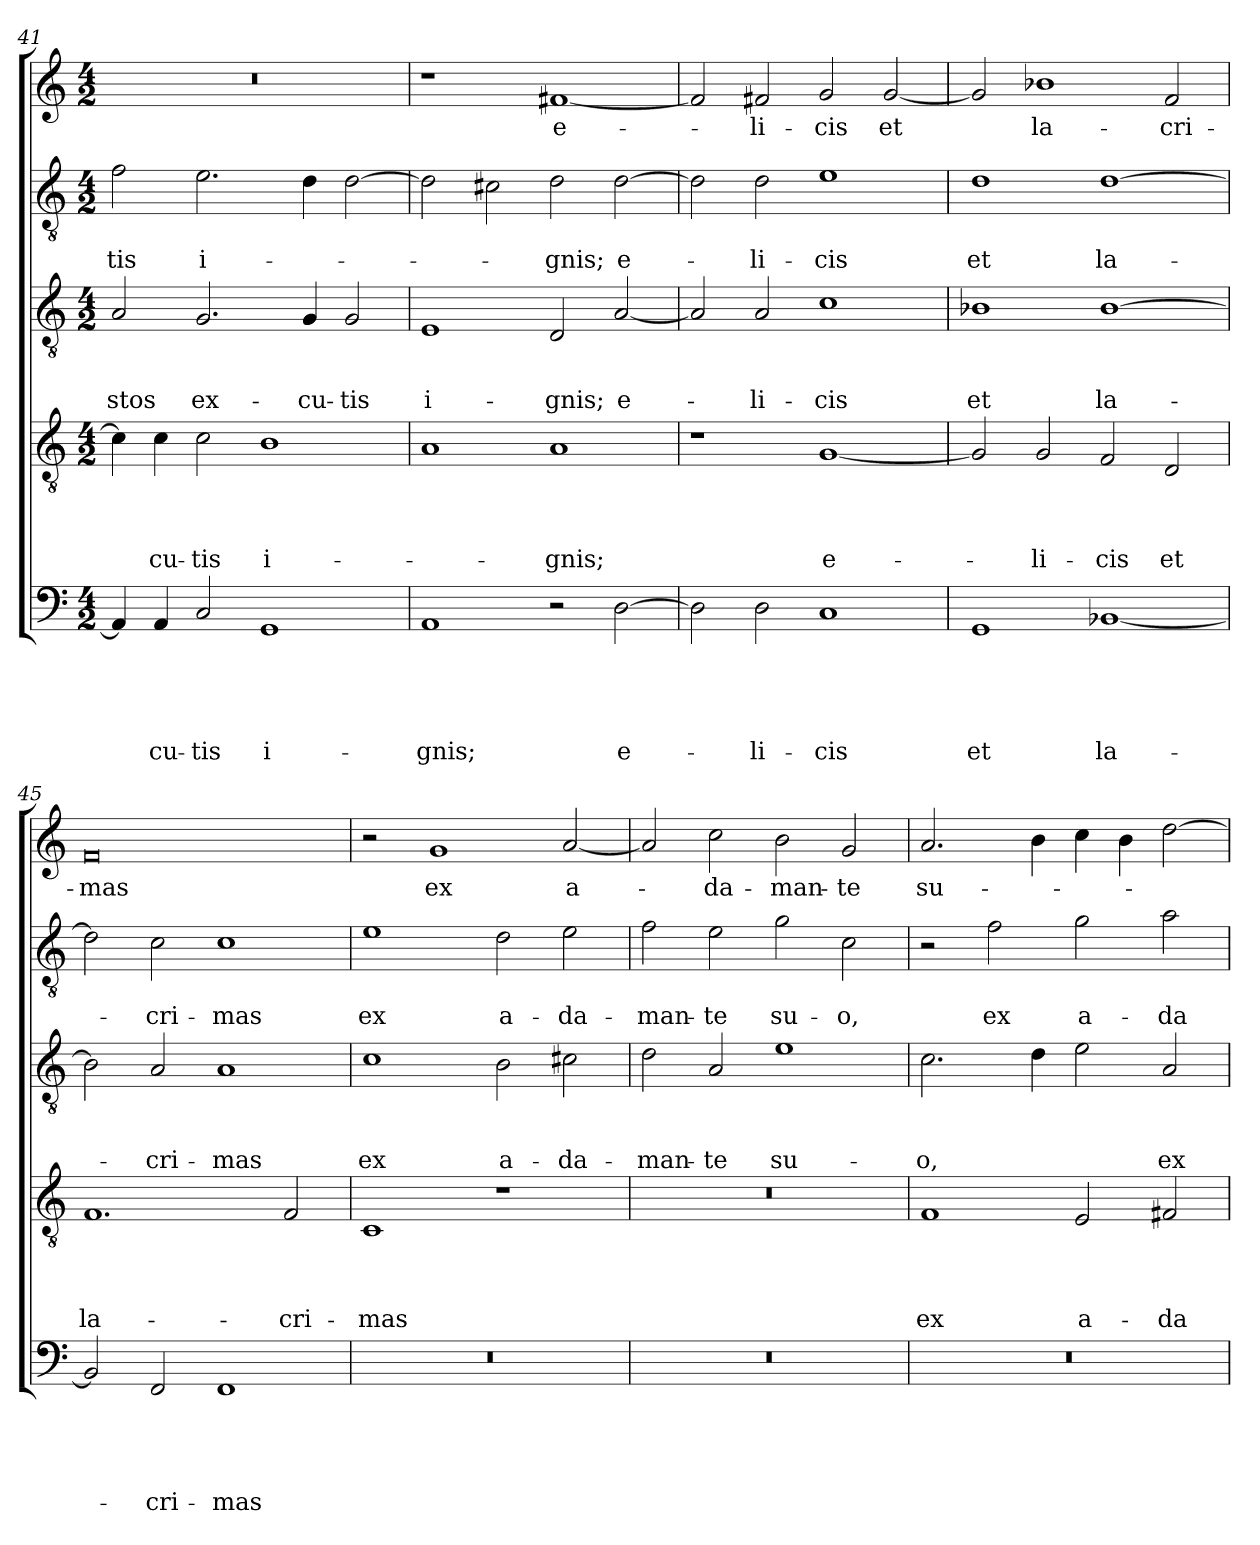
**kern	**text	**text	**text	**text	**text	**kern	**text	**text	**text	**text	**kern	**text	**text	**text	**kern	**text	**text	**kern	**text
*part5	*part5	*part5	*part5	*part5	*part5	*part4	*part4	*part4	*part4	*part4	*part3	*part3	*part3	*part3	*part2	*part2	*part2	*part1	*part1
*staff5	*staff5	*staff5	*staff5	*staff5	*staff5	*staff4	*staff4	*staff4	*staff4	*staff4	*staff3	*staff3	*staff3	*staff3	*staff2	*staff2	*staff2	*staff1	*staff1
*clefF4	*	*	*	*	*	*clefGv2	*	*	*	*	*clefGv2	*	*	*	*clefGv2	*	*	*clefG2	*
*k[]	*	*	*	*	*	*k[]	*	*	*	*	*k[]	*	*	*	*k[]	*	*	*k[]	*
*C:	*	*	*	*	*	*C:	*	*	*	*	*C:	*	*	*	*C:	*	*	*C:	*
*M4/2	*	*	*	*	*	*M4/2	*	*	*	*	*M4/2	*	*	*	*M4/2	*	*	*M4/2	*
=41	=41	=41	=41	=41	=41	=41	=41	=41	=41	=41	=41	=41	=41	=41	=41	=41	=41	=41	=41
!	!	!	!	!	!	!	!	!	!	!	!	!	!	!LO:LY:b	!	!	!LO:LY:b	!	!
4AA/]	.	.	.	.	.	4c\]	.	.	.	.	2A/	.	.	-stos	2f\	.	-tis	0r	.
!	!	!	!	!	!LO:LY:b	!	!	!	!	!LO:LY:b	!	!	!	!	!	!	!	!	!
4AA/	.	.	.	.	-cu-	4c\	.	.	.	-cu-	.	.	.	.	.	.	.	.	.
!	!	!	!	!	!LO:LY:b	!	!	!	!	!LO:LY:b	!	!	!	!LO:LY:b	!	!	!LO:LY:b	!	!
2C/	.	.	.	.	-tis	2c\	.	.	.	-tis	2.G/	.	.	ex-	2.e\	.	i-	.	.
!	!	!	!	!	!LO:LY:b	!	!	!	!	!LO:LY:b	!	!	!	!	!	!	!	!	!
1GG	.	.	.	.	i-	1B	.	.	.	i-	.	.	.	.	.	.	.	.	.
!	!	!	!	!	!	!	!	!	!	!	!	!	!	!LO:LY:b	!	!	!	!	!
.	.	.	.	.	.	.	.	.	.	.	4G/	.	.	-cu-	4d\	.	.	.	.
!	!	!	!	!	!	!	!	!	!	!	!	!	!	!LO:LY:b	!	!	!	!	!
.	.	.	.	.	.	.	.	.	.	.	2G/	.	.	-tis	[2d\	.	.	.	.
=42	=42	=42	=42	=42	=42	=42	=42	=42	=42	=42	=42	=42	=42	=42	=42	=42	=42	=42	=42
!	!	!	!	!	!LO:LY:b	!	!	!	!	!	!	!	!	!LO:LY:b	!	!	!	!	!
1AA	.	.	.	.	-gnis;	1A	.	.	.	.	1E	.	.	i-	2d\]	.	.	1r	.
.	.	.	.	.	.	.	.	.	.	.	.	.	.	.	2c#\	.	.	.	.
!	!	!	!	!	!	!	!	!	!	!LO:LY:b	!	!	!	!LO:LY:b	!	!	!LO:LY:b	!	!LO:LY:b
2r	.	.	.	.	.	1A	.	.	.	-gnis;	2D/	.	.	-gnis;	2d\	.	-gnis;	[1f#X	e-
!	!	!	!	!	!LO:LY:b	!	!	!	!	!	!	!	!	!LO:LY:b	!	!	!LO:LY:b	!	!
[2D\	.	.	.	.	e-	.	.	.	.	.	[2A/	.	.	e-	[2d\	.	e-	.	.
!!LO:LB:g=z
=43	=43	=43	=43	=43	=43	=43	=43	=43	=43	=43	=43	=43	=43	=43	=43	=43	=43	=43	=43
2D\]	.	.	.	.	.	1r	.	.	.	.	2A/]	.	.	.	2d\]	.	.	2f#/]	.
!	!	!	!	!	!LO:LY:b	!	!	!	!	!	!	!	!	!LO:LY:b	!	!	!LO:LY:b	!	!LO:LY:b
2D\	.	.	.	.	-li-	.	.	.	.	.	2A/	.	.	-li-	2d\	.	-li-	2f#X/	-li-
!	!	!	!	!	!LO:LY:b	!	!	!	!	!LO:LY:b	!	!	!	!LO:LY:b	!	!	!LO:LY:b	!	!LO:LY:b
1C	.	.	.	.	-cis	[1G	.	.	.	e-	1c	.	.	-cis	1e	.	-cis	2g/	-cis
!	!	!	!	!	!	!	!	!	!	!	!	!	!	!	!	!	!	!	!LO:LY:b
.	.	.	.	.	.	.	.	.	.	.	.	.	.	.	.	.	.	[2g/	et
=44	=44	=44	=44	=44	=44	=44	=44	=44	=44	=44	=44	=44	=44	=44	=44	=44	=44	=44	=44
!	!	!	!	!	!LO:LY:b	!	!	!	!	!	!	!	!	!LO:LY:b	!	!	!LO:LY:b	!	!
1GG	.	.	.	.	et	2G/]	.	.	.	.	1B-X	.	.	et	1d	.	et	2g/]	.
!	!	!	!	!	!	!	!	!	!	!LO:LY:b	!	!	!	!	!	!	!	!	!LO:LY:b
.	.	.	.	.	.	2G/	.	.	.	-li-	.	.	.	.	.	.	.	1b-X	la-
!	!	!	!	!	!LO:LY:b	!	!	!	!	!LO:LY:b	!	!	!	!LO:LY:b	!	!	!LO:LY:b	!	!
[1BB-X	.	.	.	.	la-	2F/	.	.	.	-cis	[1B-	.	.	la-	[1d	.	la-	.	.
!	!	!	!	!	!	!	!	!	!	!LO:LY:b	!	!	!	!	!	!	!	!	!LO:LY:b
.	.	.	.	.	.	2D/	.	.	.	et	.	.	.	.	.	.	.	2f/	-cri-
=45	=45	=45	=45	=45	=45	=45	=45	=45	=45	=45	=45	=45	=45	=45	=45	=45	=45	=45	=45
!	!	!	!	!	!	!	!	!	!	!LO:LY:b	!	!	!	!	!	!	!	!	!LO:LY:b
2BB-/]	.	.	.	.	.	1.F	.	.	.	la-	2B-\]	.	.	.	2d\]	.	.	0f	-mas
!	!	!	!	!	!LO:LY:b	!	!	!	!	!	!	!	!	!LO:LY:b	!	!	!LO:LY:b	!	!
2FF/	.	.	.	.	-cri-	.	.	.	.	.	2A/	.	.	-cri-	2c\	.	-cri-	.	.
!	!	!	!	!	!LO:LY:b	!	!	!	!	!	!	!	!	!LO:LY:b	!	!	!LO:LY:b	!	!
1FF	.	.	.	.	-mas	.	.	.	.	.	1A	.	.	-mas	1c	.	-mas	.	.
!	!	!	!	!	!	!	!	!	!	!LO:LY:b	!	!	!	!	!	!	!	!	!
.	.	.	.	.	.	2F/	.	.	.	-cri-	.	.	.	.	.	.	.	.	.
=46	=46	=46	=46	=46	=46	=46	=46	=46	=46	=46	=46	=46	=46	=46	=46	=46	=46	=46	=46
!	!	!	!	!	!	!	!	!	!	!LO:LY:b	!	!	!	!LO:LY:b	!	!	!LO:LY:b	!	!
0r	.	.	.	.	.	1C	.	.	.	-mas	1c	.	.	ex	1e	.	ex	2r	.
!	!	!	!	!	!	!	!	!	!	!	!	!	!	!	!	!	!	!	!LO:LY:b
.	.	.	.	.	.	.	.	.	.	.	.	.	.	.	.	.	.	1g	ex
!	!	!	!	!	!	!	!	!	!	!	!	!	!	!LO:LY:b	!	!	!LO:LY:b	!	!
.	.	.	.	.	.	1r	.	.	.	.	2B\	.	.	a-	2d\	.	a-	.	.
!	!	!	!	!	!	!	!	!	!	!	!	!	!	!LO:LY:b	!	!	!LO:LY:b	!	!LO:LY:b
.	.	.	.	.	.	.	.	.	.	.	2c#X\	.	.	-da-	2e\	.	-da-	[2a/	a-
=47	=47	=47	=47	=47	=47	=47	=47	=47	=47	=47	=47	=47	=47	=47	=47	=47	=47	=47	=47
!	!	!	!	!	!	!	!	!	!	!	!	!	!	!LO:LY:b	!	!	!LO:LY:b	!	!
0r	.	.	.	.	.	0r	.	.	.	.	2d\	.	.	-man-	2f\	.	-man-	2a/]	.
!	!	!	!	!	!	!	!	!	!	!	!	!	!	!LO:LY:b	!	!	!LO:LY:b	!	!LO:LY:b
.	.	.	.	.	.	.	.	.	.	.	2A/	.	.	-te	2e\	.	-te	2cc\	-da-
!	!	!	!	!	!	!	!	!	!	!	!	!	!	!LO:LY:b	!	!	!LO:LY:b	!	!LO:LY:b
.	.	.	.	.	.	.	.	.	.	.	1e	.	.	su-	2g\	.	su-	2b\	-man-
!	!	!	!	!	!	!	!	!	!	!	!	!	!	!	!	!	!LO:LY:b	!	!LO:LY:b
.	.	.	.	.	.	.	.	.	.	.	.	.	.	.	2c\	.	-o,	2g/	-te
=48	=48	=48	=48	=48	=48	=48	=48	=48	=48	=48	=48	=48	=48	=48	=48	=48	=48	=48	=48
!	!	!	!	!	!	!	!	!	!	!LO:LY:b	!	!	!	!LO:LY:b	!	!	!	!	!LO:LY:b
0r	.	.	.	.	.	1F	.	.	.	ex	2.c\	.	.	-o,	2r	.	.	2.a/	su-
!	!	!	!	!	!	!	!	!	!	!	!	!	!	!	!	!	!LO:LY:b	!	!
.	.	.	.	.	.	.	.	.	.	.	.	.	.	.	2f\	.	ex	.	.
.	.	.	.	.	.	.	.	.	.	.	4d\	.	.	.	.	.	.	4b\	.
!	!	!	!	!	!	!	!	!	!	!LO:LY:b	!	!	!	!	!	!	!LO:LY:b	!	!
.	.	.	.	.	.	2E/	.	.	.	a-	2e\	.	.	.	2g\	.	a-	4cc\	.
.	.	.	.	.	.	.	.	.	.	.	.	.	.	.	.	.	.	4b\	.
!	!	!	!	!	!	!	!	!	!	!LO:LY:b	!	!	!	!LO:LY:b	!	!	!LO:LY:b	!	!
.	.	.	.	.	.	2F#X/	.	.	.	-da-	2A/	.	.	ex	2a\	.	-da-	[2dd\	.
=	=	=	=	=	=	=	=	=	=	=	=	=	=	=	=	=	=	=	=
*-	*-	*-	*-	*-	*-	*-	*-	*-	*-	*-	*-	*-	*-	*-	*-	*-	*-	*-	*-
